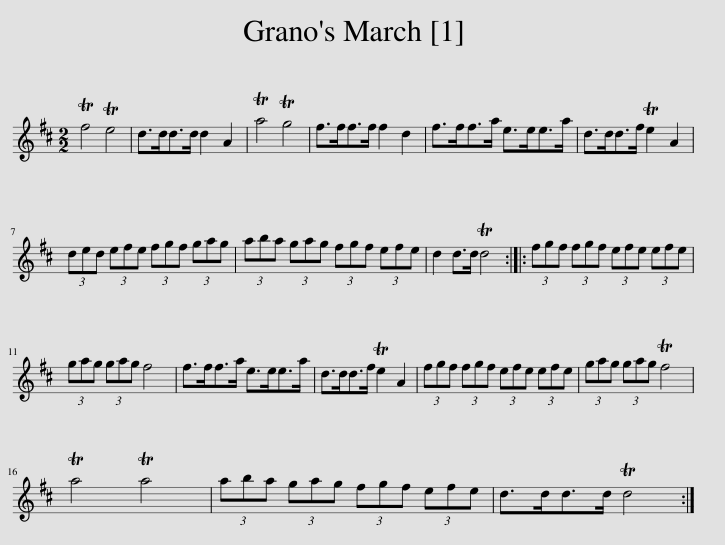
X:1
L:1/8
M:2/2
I:linebreak $
K:D
V:1 treble
V:1
 Tf4 Te4 | d>dd>d d2 A2 | Ta4 Tg4 | f>ff>f f2 d2 | f>ff>a e>ee>a | %5
 d>dd>f Te2 A2 |$ (3ded (3efe (3fgf (3gag | (3aba (3gag (3fgf (3efe | d2 d>d Td4 :: (3fgf (3fgf (3efe (3efe |$ %10
 (3gag (3gag f4 | f>ff>a e>ee>a | d>dd>f Te2 A2 | (3fgf (3fgf (3efe (3efe | (3gag (3gag Tf4 |$ %15
 Ta4 Ta4 | (3aba (3gag (3fgf (3efe | d>dd>d Td4 :| %18
